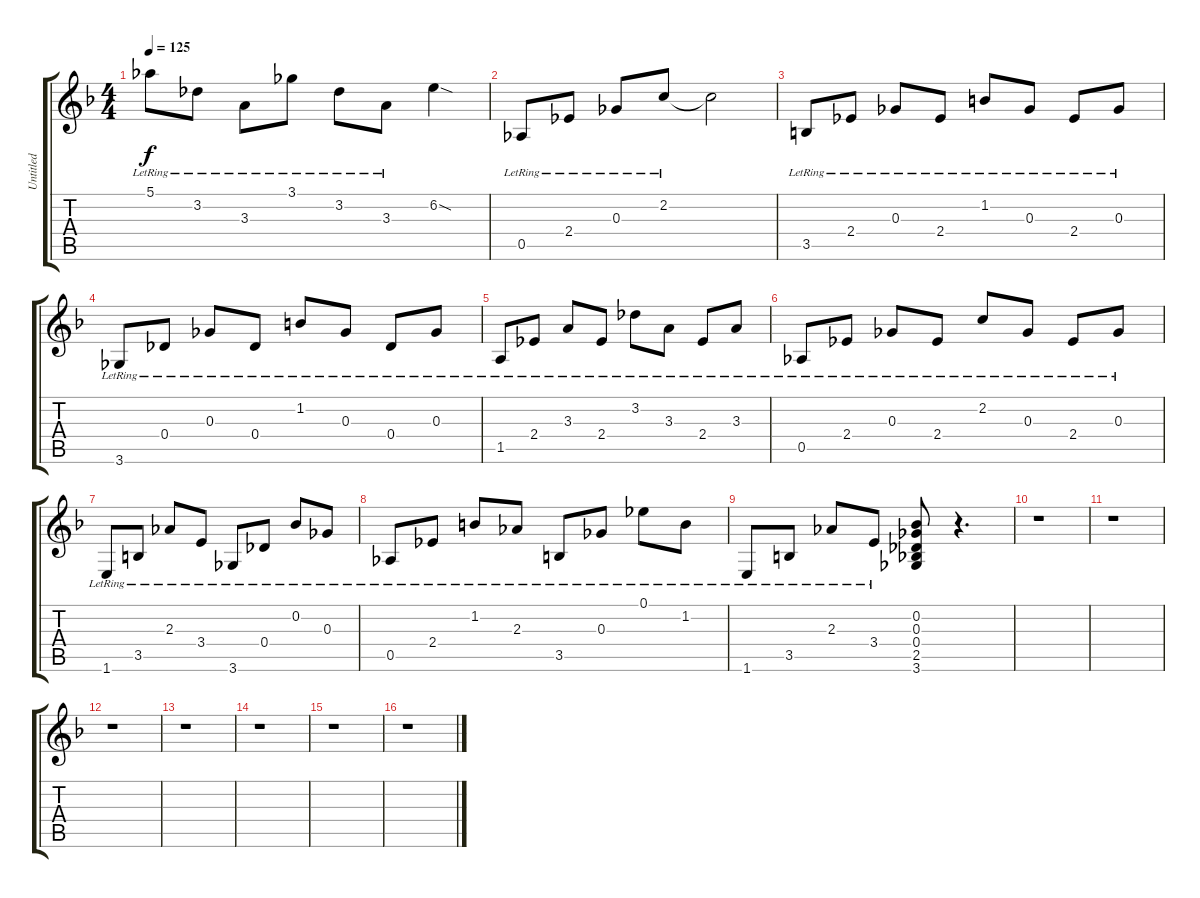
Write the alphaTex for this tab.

\track ("Untitled" "Untitled") {instrument acousticguitarnylon}
\staff {score tabs}
\tuning (Eb4 Bb3 Gb3 Db3 Ab2 Eb2) {hide}
\ts (4 4)
\tempo 125
\clef g2
\ks f
5.1{lr}.8{dy f} 3.2{lr}.8 3.3{lr}.8 3.1{lr}.8 3.2{lr}.8 3.3{lr}.8 6.2{sod}.4 |
0.5{lr}.8 2.4{lr}.8 0.3{lr}.8 2.2{lr}.8 2.2{t}.2 |
3.5{lr}.8 2.4{lr}.8 0.3{lr}.8 2.4{lr}.8 1.2{lr}.8 0.3{lr}.8 2.4{lr}.8 0.3{lr}.8 |
3.6{lr}.8 0.4{lr}.8 0.3{lr}.8 0.4{lr}.8 1.2{lr}.8 0.3{lr}.8 0.4{lr}.8 0.3{lr}.8 |
1.5{lr}.8 2.4{lr}.8 3.3{lr}.8 2.4{lr}.8 3.2{lr}.8 3.3{lr}.8 2.4{lr}.8 3.3{lr}.8 |
0.5{lr}.8 2.4{lr}.8 0.3{lr}.8 2.4{lr}.8 2.2{lr}.8 0.3{lr}.8 2.4{lr}.8 0.3{lr}.8 |
1.6{lr}.8 3.5{lr}.8 2.3{lr}.8 3.4{lr}.8 3.6{lr}.8 0.4{lr}.8 0.2{lr}.8 0.3{lr}.8 |
0.5{lr}.8 2.4{lr}.8 1.2{lr}.8 2.3{lr}.8 3.5{lr}.8 0.3{lr}.8 0.1{lr}.8 1.2{lr}.8 |
1.6{lr}.8 3.5{lr}.8 2.3{lr}.8 3.4{lr}.8 (0.2 0.3 0.4 2.5 3.6).8 r.4{d} |
r.1 |
r.1 |
r.1 |
r.1 |
r.1 |
r.1 |
r.1
